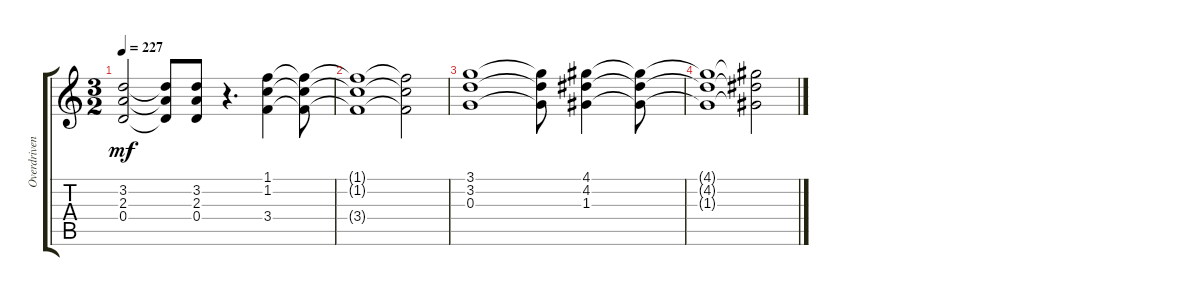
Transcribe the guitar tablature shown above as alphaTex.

\track ("Overdriven Guitar" "Overdriven") {instrument overdrivenguitar}
\staff {score tabs}
\tuning (E4 B3 G3 D3 A2 E2) {hide}
\ts (3 2)
\tempo 227
\clef g2
\ks c
(3.2 2.3 0.4).2{dy mf} (3.2{t} 2.3{t} 0.4{t}).8 (3.2 2.3 0.4).8 r.4{d} (1.1 1.2 3.4).4 (1.1{t} 1.2{t} 3.4{t}).8 |
(1.1{t} 1.2{t} 3.4{t}).1 (1.1{t} 1.2{t} 3.4{t}).2 |
(3.1 3.2 0.3).1 (3.1{t} 3.2{t} 0.3{t}).8 (4.1 4.2 1.3).4 (4.1{t} 4.2{t} 1.3{t}).8 |
(4.1{t} 4.2{t} 1.3{t}).1 (4.1{t} 4.2{t} 1.3{t}).2
